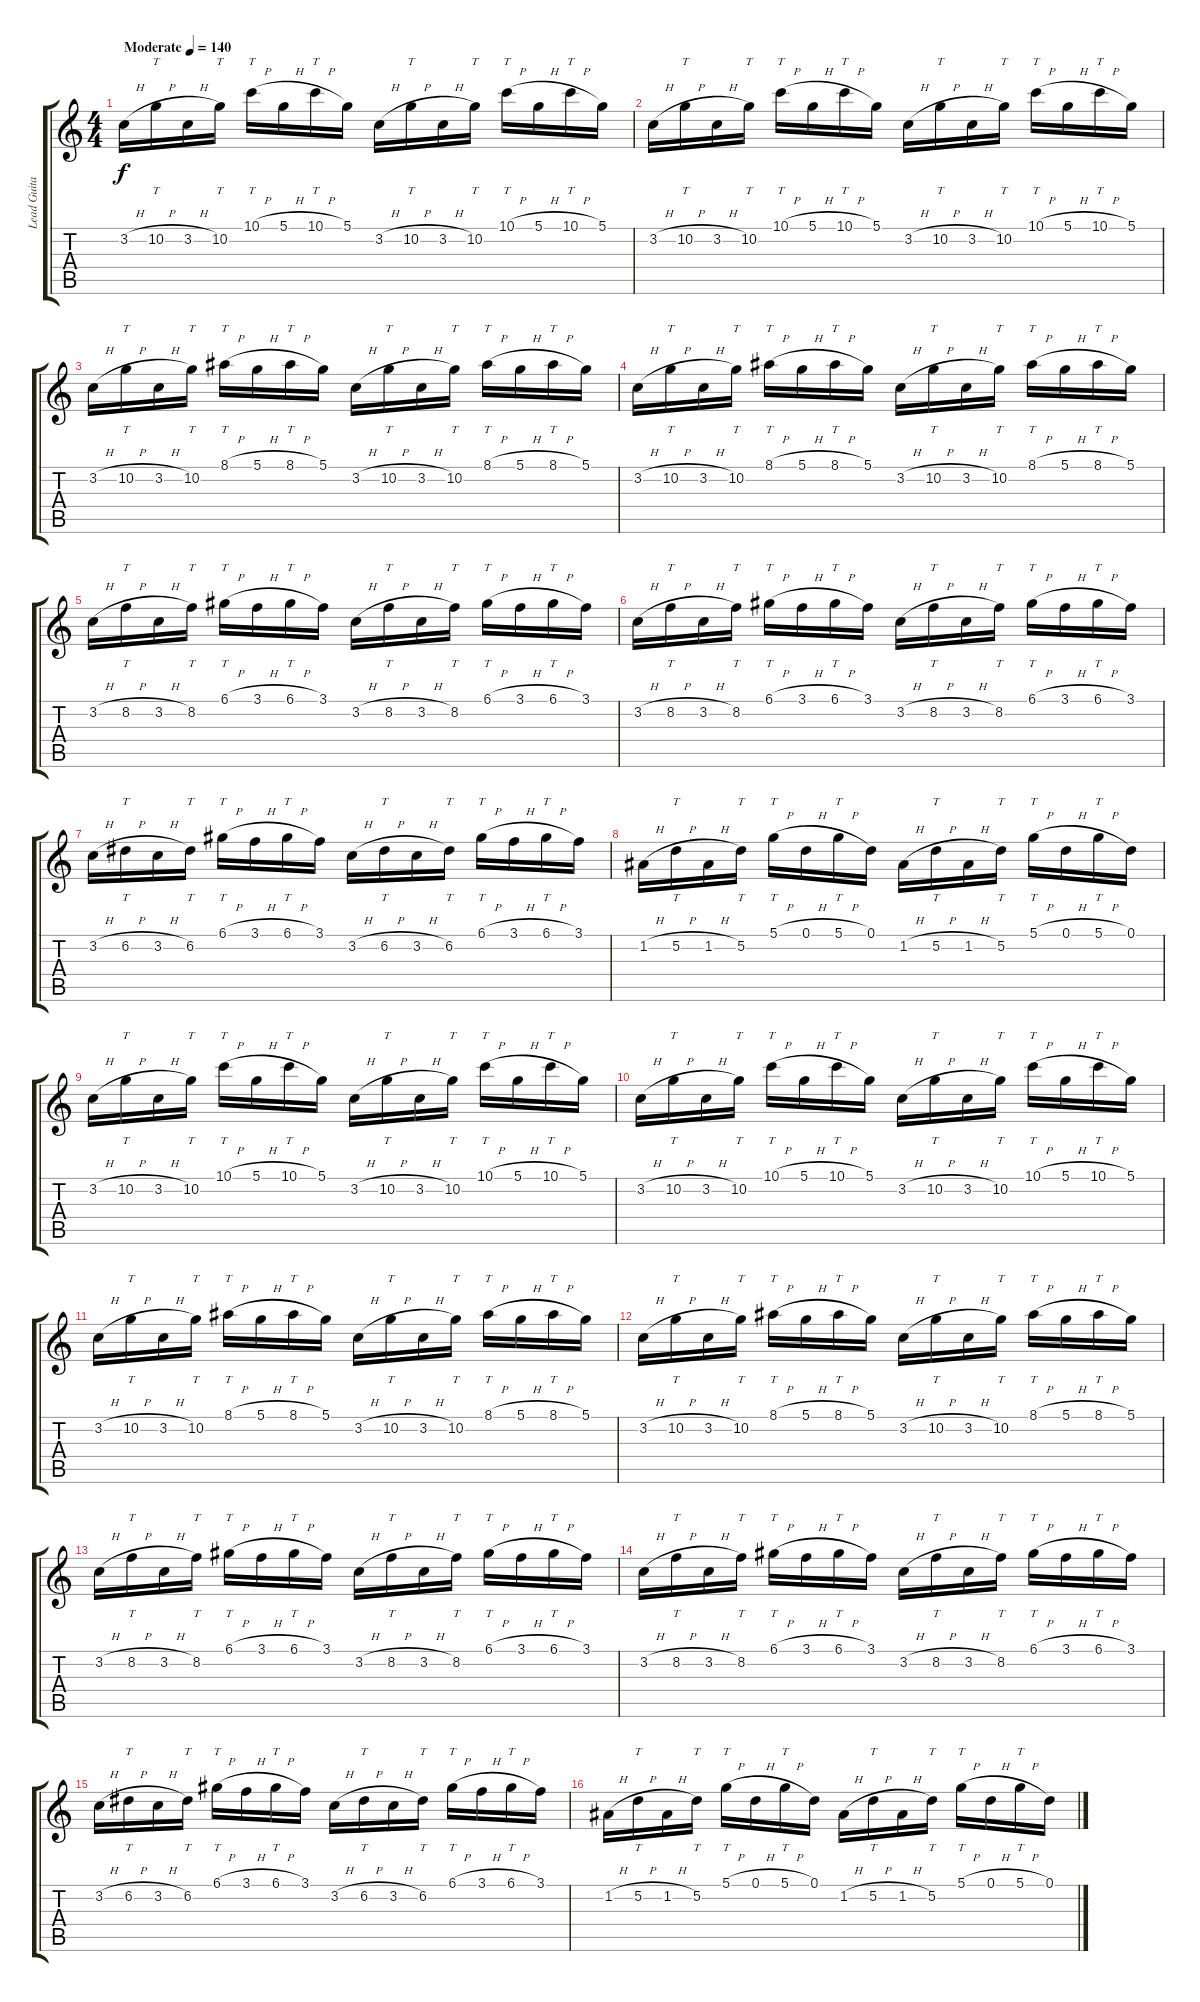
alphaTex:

\track ("Lead Guitar" "Lead Guita") {instrument distortionguitar}
\staff {score tabs}
\tuning (D4 A3 F3 C3 G2 D2) {hide}
\ts (4 4)
\tempo (140 "Moderate")
\clef g2
\ks c
3.2{h}.16{dy f instrument distortionguitar} 10.2{h}.16{tt} 3.2{h}.16 10.2.16{tt} 10.1{h}.16{tt} 5.1{h}.16 10.1{h}.16{tt} 5.1.16 3.2{h}.16 10.2{h}.16{tt} 3.2{h}.16 10.2.16{tt} 10.1{h}.16{tt} 5.1{h}.16 10.1{h}.16{tt} 5.1.16 |
3.2{h}.16 10.2{h}.16{tt} 3.2{h}.16 10.2.16{tt} 10.1{h}.16{tt} 5.1{h}.16 10.1{h}.16{tt} 5.1.16 3.2{h}.16 10.2{h}.16{tt} 3.2{h}.16 10.2.16{tt} 10.1{h}.16{tt} 5.1{h}.16 10.1{h}.16{tt} 5.1.16 |
3.2{h}.16 10.2{h}.16{tt} 3.2{h}.16 10.2.16{tt} 8.1{h}.16{tt} 5.1{h}.16 8.1{h}.16{tt} 5.1.16 3.2{h}.16 10.2{h}.16{tt} 3.2{h}.16 10.2.16{tt} 8.1{h}.16{tt} 5.1{h}.16 8.1{h}.16{tt} 5.1.16 |
3.2{h}.16 10.2{h}.16{tt} 3.2{h}.16 10.2.16{tt} 8.1{h}.16{tt} 5.1{h}.16 8.1{h}.16{tt} 5.1.16 3.2{h}.16 10.2{h}.16{tt} 3.2{h}.16 10.2.16{tt} 8.1{h}.16{tt} 5.1{h}.16 8.1{h}.16{tt} 5.1.16 |
3.2{h}.16 8.2{h}.16{tt} 3.2{h}.16 8.2.16{tt} 6.1{h}.16{tt} 3.1{h}.16 6.1{h}.16{tt} 3.1.16 3.2{h}.16 8.2{h}.16{tt} 3.2{h}.16 8.2.16{tt} 6.1{h}.16{tt} 3.1{h}.16 6.1{h}.16{tt} 3.1.16 |
3.2{h}.16 8.2{h}.16{tt} 3.2{h}.16 8.2.16{tt} 6.1{h}.16{tt} 3.1{h}.16 6.1{h}.16{tt} 3.1.16 3.2{h}.16 8.2{h}.16{tt} 3.2{h}.16 8.2.16{tt} 6.1{h}.16{tt} 3.1{h}.16 6.1{h}.16{tt} 3.1.16 |
3.2{h}.16 6.2{h}.16{tt} 3.2{h}.16 6.2.16{tt} 6.1{h}.16{tt} 3.1{h}.16 6.1{h}.16{tt} 3.1.16 3.2{h}.16 6.2{h}.16{tt} 3.2{h}.16 6.2.16{tt} 6.1{h}.16{tt} 3.1{h}.16 6.1{h}.16{tt} 3.1.16 |
1.2{h}.16 5.2{h}.16{tt} 1.2{h}.16 5.2.16{tt} 5.1{h}.16{tt} 0.1{h}.16 5.1{h}.16{tt} 0.1.16 1.2{h}.16 5.2{h}.16{tt} 1.2{h}.16 5.2.16{tt} 5.1{h}.16{tt} 0.1{h}.16 5.1{h}.16{tt} 0.1.16 |
3.2{h}.16 10.2{h}.16{tt} 3.2{h}.16 10.2.16{tt} 10.1{h}.16{tt} 5.1{h}.16 10.1{h}.16{tt} 5.1.16 3.2{h}.16 10.2{h}.16{tt} 3.2{h}.16 10.2.16{tt} 10.1{h}.16{tt} 5.1{h}.16 10.1{h}.16{tt} 5.1.16 |
3.2{h}.16 10.2{h}.16{tt} 3.2{h}.16 10.2.16{tt} 10.1{h}.16{tt} 5.1{h}.16 10.1{h}.16{tt} 5.1.16 3.2{h}.16 10.2{h}.16{tt} 3.2{h}.16 10.2.16{tt} 10.1{h}.16{tt} 5.1{h}.16 10.1{h}.16{tt} 5.1.16 |
3.2{h}.16 10.2{h}.16{tt} 3.2{h}.16 10.2.16{tt} 8.1{h}.16{tt} 5.1{h}.16 8.1{h}.16{tt} 5.1.16 3.2{h}.16 10.2{h}.16{tt} 3.2{h}.16 10.2.16{tt} 8.1{h}.16{tt} 5.1{h}.16 8.1{h}.16{tt} 5.1.16 |
3.2{h}.16 10.2{h}.16{tt} 3.2{h}.16 10.2.16{tt} 8.1{h}.16{tt} 5.1{h}.16 8.1{h}.16{tt} 5.1.16 3.2{h}.16 10.2{h}.16{tt} 3.2{h}.16 10.2.16{tt} 8.1{h}.16{tt} 5.1{h}.16 8.1{h}.16{tt} 5.1.16 |
3.2{h}.16 8.2{h}.16{tt} 3.2{h}.16 8.2.16{tt} 6.1{h}.16{tt} 3.1{h}.16 6.1{h}.16{tt} 3.1.16 3.2{h}.16 8.2{h}.16{tt} 3.2{h}.16 8.2.16{tt} 6.1{h}.16{tt} 3.1{h}.16 6.1{h}.16{tt} 3.1.16 |
3.2{h}.16 8.2{h}.16{tt} 3.2{h}.16 8.2.16{tt} 6.1{h}.16{tt} 3.1{h}.16 6.1{h}.16{tt} 3.1.16 3.2{h}.16 8.2{h}.16{tt} 3.2{h}.16 8.2.16{tt} 6.1{h}.16{tt} 3.1{h}.16 6.1{h}.16{tt} 3.1.16 |
3.2{h}.16 6.2{h}.16{tt} 3.2{h}.16 6.2.16{tt} 6.1{h}.16{tt} 3.1{h}.16 6.1{h}.16{tt} 3.1.16 3.2{h}.16 6.2{h}.16{tt} 3.2{h}.16 6.2.16{tt} 6.1{h}.16{tt} 3.1{h}.16 6.1{h}.16{tt} 3.1.16 |
1.2{h}.16 5.2{h}.16{tt} 1.2{h}.16 5.2.16{tt} 5.1{h}.16{tt} 0.1{h}.16 5.1{h}.16{tt} 0.1.16 1.2{h}.16 5.2{h}.16{tt} 1.2{h}.16 5.2.16{tt} 5.1{h}.16{tt} 0.1{h}.16 5.1{h}.16{tt} 0.1.16
